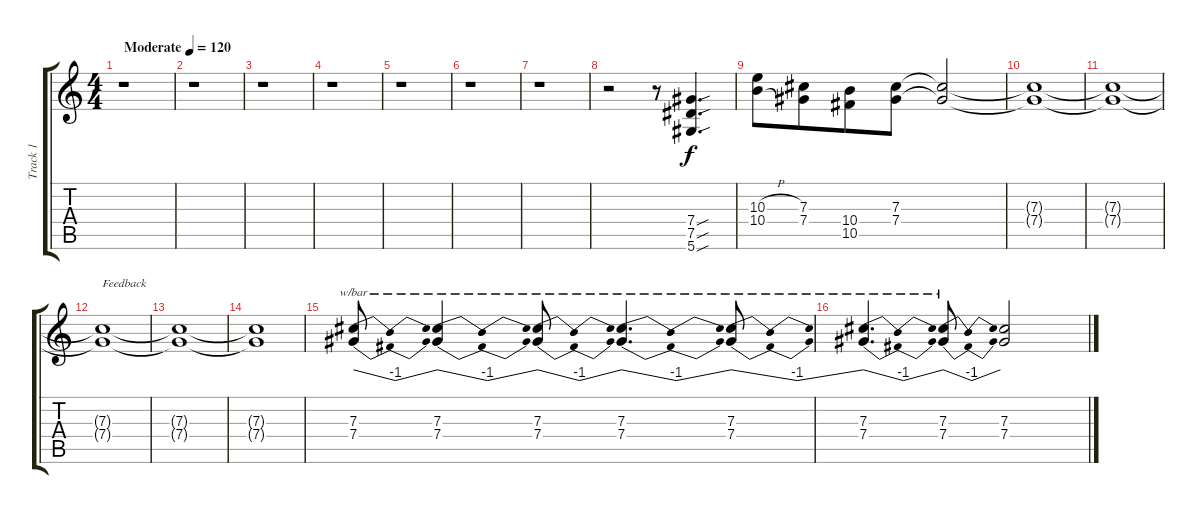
\track ("Track 1" "Track 1") {instrument overdrivenguitar}
\staff {score tabs}
\tuning (Eb4 Bb3 Gb3 Db3 Ab2 Eb2) {hide}
\ts (4 4)
\tempo (120 "Moderate")
\clef g2
\ks c
r.1{dy f instrument overdrivenguitar} |
r.1 |
r.1 |
r.1 |
r.1 |
r.1 |
r.1 |
r.2 r.8 (7.4{sou} 7.5{sou} 5.6{sou}).4{d} |
(10.3{h} 10.4{h}).8 (7.3 7.4).8{beam merge} (10.4 10.5).8 (7.3 7.4).8 (7.3{t} 7.4{t}).2 |
(7.3{t} 7.4{t}).1 |
(7.3{t} 7.4{t}).1 |
(7.3{t} 7.4{t}).1{txt "Feedback"} |
(7.3{t} 7.4{t}).1 |
(7.3{t} 7.4{t}).1 |
(7.3 7.4).8{tbe (dip default 0 0 30 -4 60 0) beam Up} (7.3 7.4).4{tbe (dip default 0 0 30 -4 60 0)} (7.3 7.4).8{tbe (dip default 0 0 30 -4 60 0) beam Up} (7.3 7.4).4{d tbe (dip default 0 0 30 -4 60 0)} (7.3 7.4).8{tbe (dip default 0 0 30 -4 60 0) beam Up} |
(7.3 7.4).4{d tbe (dip default 0 0 30 -4 60 0)} (7.3 7.4).8{tbe (dip default 0 0 30 -4 60 0) beam Up} (7.3 7.4).2
